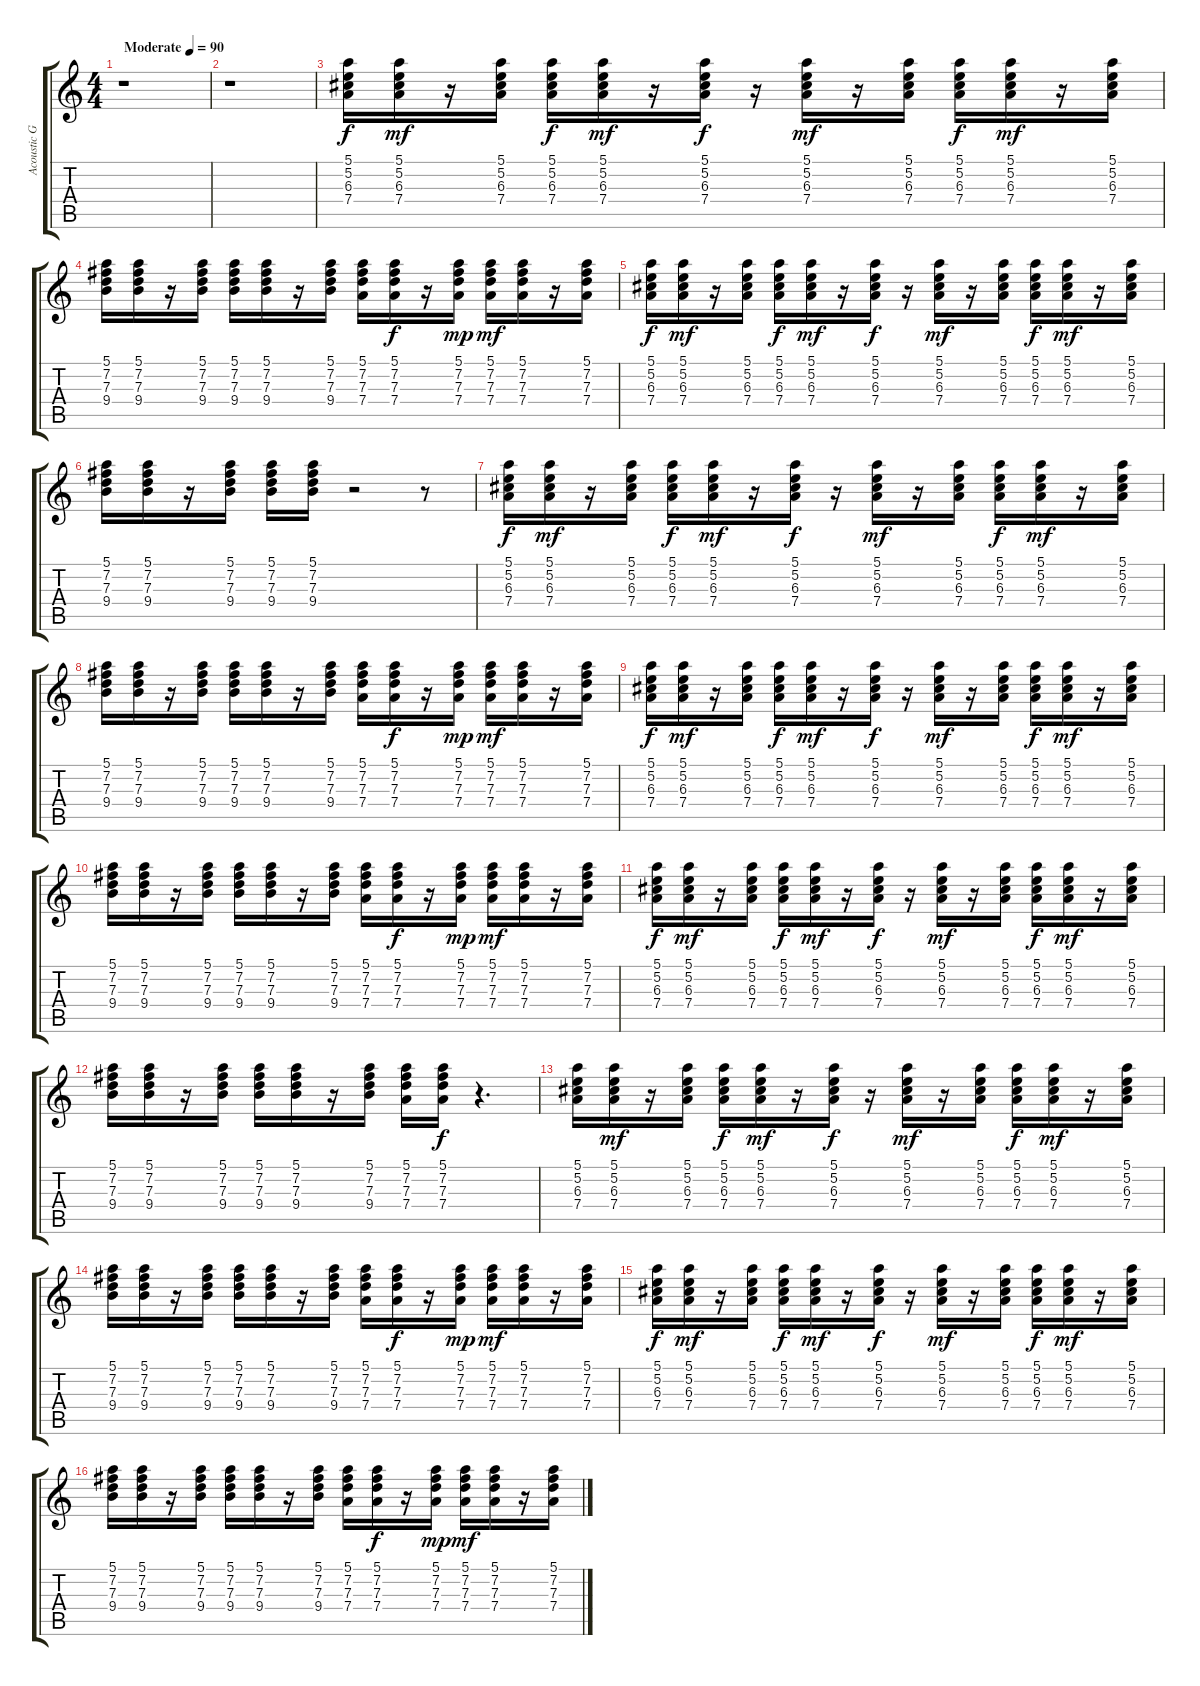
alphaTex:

\track ("Acoustic Guitar 1" "Acoustic G") {instrument acousticguitarnylon}
\staff {score tabs}
\tuning (E4 B3 G3 D3 A2 E2) {hide}
\ts (4 4)
\tempo (90 "Moderate")
\clef g2
\ks c
r.1{dy f instrument acousticguitarnylon} |
r.1 |
(5.1 5.2 6.3 7.4).16 (5.1 5.2 6.3 7.4).16{dy mf} r.16 (5.1 5.2 6.3 7.4).16 (5.1 5.2 6.3 7.4).16{dy f} (5.1 5.2 6.3 7.4).16{dy mf} r.16 (5.1 5.2 6.3 7.4).16{dy f} r.16 (5.1 5.2 6.3 7.4).16{dy mf} r.16 (5.1 5.2 6.3 7.4).16 (5.1 5.2 6.3 7.4).16{dy f} (5.1 5.2 6.3 7.4).16{dy mf} r.16 (5.1 5.2 6.3 7.4).16 |
(5.1 7.2 7.3 9.4).16 (5.1 7.2 7.3 9.4).16 r.16 (5.1 7.2 7.3 9.4).16 (5.1 7.2 7.3 9.4).16 (5.1 7.2 7.3 9.4).16 r.16 (5.1 7.2 7.3 9.4).16 (5.1 7.2 7.3 7.4).16 (5.1 7.2 7.3 7.4).16{dy f} r.16 (5.1 7.2 7.3 7.4).16{dy mp} (5.1 7.2 7.3 7.4).16{dy mf} (5.1 7.2 7.3 7.4).16 r.16 (5.1 7.2 7.3 7.4).16 |
(5.1 5.2 6.3 7.4).16{dy f} (5.1 5.2 6.3 7.4).16{dy mf} r.16 (5.1 5.2 6.3 7.4).16 (5.1 5.2 6.3 7.4).16{dy f} (5.1 5.2 6.3 7.4).16{dy mf} r.16 (5.1 5.2 6.3 7.4).16{dy f} r.16 (5.1 5.2 6.3 7.4).16{dy mf} r.16 (5.1 5.2 6.3 7.4).16 (5.1 5.2 6.3 7.4).16{dy f} (5.1 5.2 6.3 7.4).16{dy mf} r.16 (5.1 5.2 6.3 7.4).16 |
(5.1 7.2 7.3 9.4).16 (5.1 7.2 7.3 9.4).16 r.16 (5.1 7.2 7.3 9.4).16 (5.1 7.2 7.3 9.4).16 (5.1 7.2 7.3 9.4).16 r.2 r.8 |
(5.1 5.2 6.3 7.4).16{dy f} (5.1 5.2 6.3 7.4).16{dy mf} r.16 (5.1 5.2 6.3 7.4).16 (5.1 5.2 6.3 7.4).16{dy f} (5.1 5.2 6.3 7.4).16{dy mf} r.16 (5.1 5.2 6.3 7.4).16{dy f} r.16 (5.1 5.2 6.3 7.4).16{dy mf} r.16 (5.1 5.2 6.3 7.4).16 (5.1 5.2 6.3 7.4).16{dy f} (5.1 5.2 6.3 7.4).16{dy mf} r.16 (5.1 5.2 6.3 7.4).16 |
(5.1 7.2 7.3 9.4).16 (5.1 7.2 7.3 9.4).16 r.16 (5.1 7.2 7.3 9.4).16 (5.1 7.2 7.3 9.4).16 (5.1 7.2 7.3 9.4).16 r.16 (5.1 7.2 7.3 9.4).16 (5.1 7.2 7.3 7.4).16 (5.1 7.2 7.3 7.4).16{dy f} r.16 (5.1 7.2 7.3 7.4).16{dy mp} (5.1 7.2 7.3 7.4).16{dy mf} (5.1 7.2 7.3 7.4).16 r.16 (5.1 7.2 7.3 7.4).16 |
(5.1 5.2 6.3 7.4).16{dy f} (5.1 5.2 6.3 7.4).16{dy mf} r.16 (5.1 5.2 6.3 7.4).16 (5.1 5.2 6.3 7.4).16{dy f} (5.1 5.2 6.3 7.4).16{dy mf} r.16 (5.1 5.2 6.3 7.4).16{dy f} r.16 (5.1 5.2 6.3 7.4).16{dy mf} r.16 (5.1 5.2 6.3 7.4).16 (5.1 5.2 6.3 7.4).16{dy f} (5.1 5.2 6.3 7.4).16{dy mf} r.16 (5.1 5.2 6.3 7.4).16 |
(5.1 7.2 7.3 9.4).16 (5.1 7.2 7.3 9.4).16 r.16 (5.1 7.2 7.3 9.4).16 (5.1 7.2 7.3 9.4).16 (5.1 7.2 7.3 9.4).16 r.16 (5.1 7.2 7.3 9.4).16 (5.1 7.2 7.3 7.4).16 (5.1 7.2 7.3 7.4).16{dy f} r.16 (5.1 7.2 7.3 7.4).16{dy mp} (5.1 7.2 7.3 7.4).16{dy mf} (5.1 7.2 7.3 7.4).16 r.16 (5.1 7.2 7.3 7.4).16 |
(5.1 5.2 6.3 7.4).16{dy f} (5.1 5.2 6.3 7.4).16{dy mf} r.16 (5.1 5.2 6.3 7.4).16 (5.1 5.2 6.3 7.4).16{dy f} (5.1 5.2 6.3 7.4).16{dy mf} r.16 (5.1 5.2 6.3 7.4).16{dy f} r.16 (5.1 5.2 6.3 7.4).16{dy mf} r.16 (5.1 5.2 6.3 7.4).16 (5.1 5.2 6.3 7.4).16{dy f} (5.1 5.2 6.3 7.4).16{dy mf} r.16 (5.1 5.2 6.3 7.4).16 |
(5.1 7.2 7.3 9.4).16 (5.1 7.2 7.3 9.4).16 r.16 (5.1 7.2 7.3 9.4).16 (5.1 7.2 7.3 9.4).16 (5.1 7.2 7.3 9.4).16 r.16 (5.1 7.2 7.3 9.4).16 (5.1 7.2 7.3 7.4).16 (5.1 7.2 7.3 7.4).16{dy f} r.4{d} |
(5.1 5.2 6.3 7.4).16 (5.1 5.2 6.3 7.4).16{dy mf} r.16 (5.1 5.2 6.3 7.4).16 (5.1 5.2 6.3 7.4).16{dy f} (5.1 5.2 6.3 7.4).16{dy mf} r.16 (5.1 5.2 6.3 7.4).16{dy f} r.16 (5.1 5.2 6.3 7.4).16{dy mf} r.16 (5.1 5.2 6.3 7.4).16 (5.1 5.2 6.3 7.4).16{dy f} (5.1 5.2 6.3 7.4).16{dy mf} r.16 (5.1 5.2 6.3 7.4).16 |
(5.1 7.2 7.3 9.4).16 (5.1 7.2 7.3 9.4).16 r.16 (5.1 7.2 7.3 9.4).16 (5.1 7.2 7.3 9.4).16 (5.1 7.2 7.3 9.4).16 r.16 (5.1 7.2 7.3 9.4).16 (5.1 7.2 7.3 7.4).16 (5.1 7.2 7.3 7.4).16{dy f} r.16 (5.1 7.2 7.3 7.4).16{dy mp} (5.1 7.2 7.3 7.4).16{dy mf} (5.1 7.2 7.3 7.4).16 r.16 (5.1 7.2 7.3 7.4).16 |
(5.1 5.2 6.3 7.4).16{dy f} (5.1 5.2 6.3 7.4).16{dy mf} r.16 (5.1 5.2 6.3 7.4).16 (5.1 5.2 6.3 7.4).16{dy f} (5.1 5.2 6.3 7.4).16{dy mf} r.16 (5.1 5.2 6.3 7.4).16{dy f} r.16 (5.1 5.2 6.3 7.4).16{dy mf} r.16 (5.1 5.2 6.3 7.4).16 (5.1 5.2 6.3 7.4).16{dy f} (5.1 5.2 6.3 7.4).16{dy mf} r.16 (5.1 5.2 6.3 7.4).16 |
(5.1 7.2 7.3 9.4).16 (5.1 7.2 7.3 9.4).16 r.16 (5.1 7.2 7.3 9.4).16 (5.1 7.2 7.3 9.4).16 (5.1 7.2 7.3 9.4).16 r.16 (5.1 7.2 7.3 9.4).16 (5.1 7.2 7.3 7.4).16 (5.1 7.2 7.3 7.4).16{dy f} r.16 (5.1 7.2 7.3 7.4).16{dy mp} (5.1 7.2 7.3 7.4).16{dy mf} (5.1 7.2 7.3 7.4).16 r.16 (5.1 7.2 7.3 7.4).16
